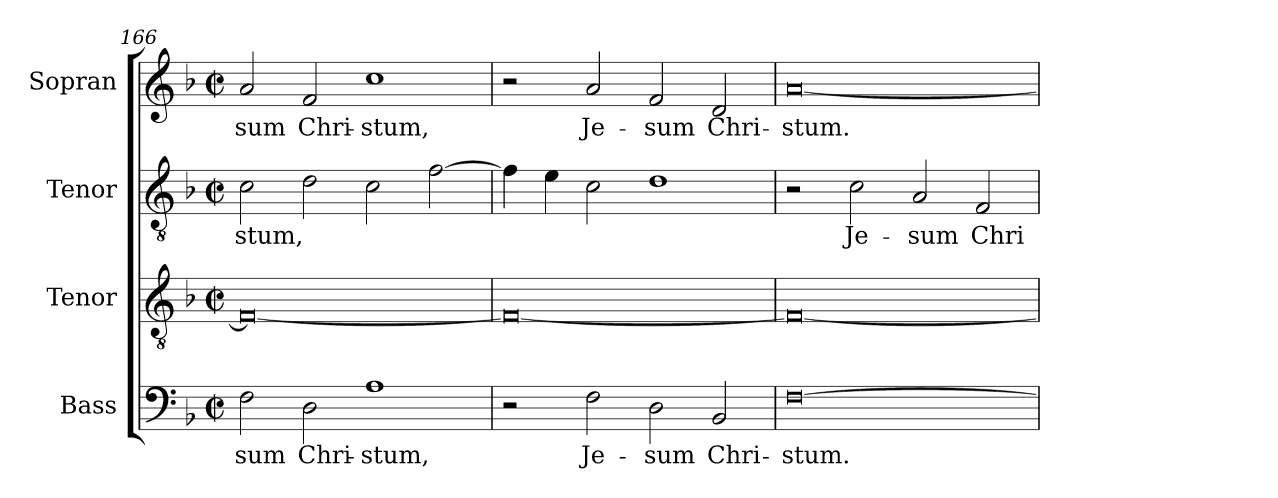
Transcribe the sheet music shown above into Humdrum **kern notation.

**kern	**text	**kern	**kern	**text	**kern	**text
*part4	*part4	*part3	*part2	*part2	*part1	*part1
*staff4	*staff4	*staff3	*staff2	*staff2	*staff1	*staff1
*I"Bass	*	*I"Tenor	*I"Tenor	*	*I"Sopran	*
*	*	*I'Tenor	*	*	*	*
*clefF4	*	*clefGv2	*clefGv2	*	*clefG2	*
*	*	*ITrd7c12	*ITrd7c12	*	*	*
*k[b-]	*	*k[b-]	*k[b-]	*	*k[b-]	*
*F:	*	*F:	*F:	*	*F:	*
*M2/2	*	*M2/2	*M2/2	*	*M2/2	*
*met(c|)	*	*met(c|)	*met(c|)	*	*met(c|)	*
=166	=166	=166	=166	=166	=166	=166
!	!LO:LY:b:color=#000000	!	!	!	!	!
!	!	!	!	!LO:LY:b:color=#000000	!	!
!	!	!	!	!	!	!LO:LY:b:color=#000000
2Fi\	-sum	0FFi_<	2Ci\	-stum,	2ai/	-sum
!	!LO:LY:b:color=#000000	!	!	!	!	!
!	!	!	!	!	!	!LO:LY:b:color=#000000
2Di\	Chri-	.	2Di\	.	2fi/	Chri-
!	!LO:LY:b:color=#000000	!	!	!	!	!
!	!	!	!	!	!	!LO:LY:b:color=#000000
1Ai	-stum,	.	2Ci\	.	1cci	-stum,
.	.	.	[>2Fi\	.	.	.
=167	=167	=167	=167	=167	=167	=167
2r	.	0FFi_<	4Fi\]	.	2r	.
.	.	.	4Ei\	.	.	.
!	!LO:LY:b:color=#000000	!	!	!	!	!
!	!	!	!	!	!	!LO:LY:b:color=#000000
2Fi\	Je-	.	2Ci\	.	2ai/	Je-
!	!LO:LY:b:color=#000000	!	!	!	!	!
!	!	!	!	!	!	!LO:LY:b:color=#000000
2Di\	-sum	.	1Di	.	2fi/	-sum
!	!LO:LY:b:color=#000000	!	!	!	!	!
!	!	!	!	!	!	!LO:LY:b:color=#000000
2BB-i/	Chri-	.	.	.	2di/	Chri-
=168	=168	=168	=168	=168	=168	=168
!	!LO:LY:b:color=#000000	!	!	!	!	!
!	!	!	!	!	!	!LO:LY:b:color=#000000
[>0Fi	-stum.	0FFi_<	2r	.	[<0ai	-stum.
!	!	!	!	!LO:LY:b:color=#000000	!	!
.	.	.	2Ci\	Je-	.	.
!	!	!	!	!LO:LY:b:color=#000000	!	!
.	.	.	2AAi/	-sum	.	.
!	!	!	!	!LO:LY:b:color=#000000	!	!
.	.	.	2FFi/	Chri-	.	.
=	=	=	=	=	=	=
*-	*-	*-	*-	*-	*-	*-
